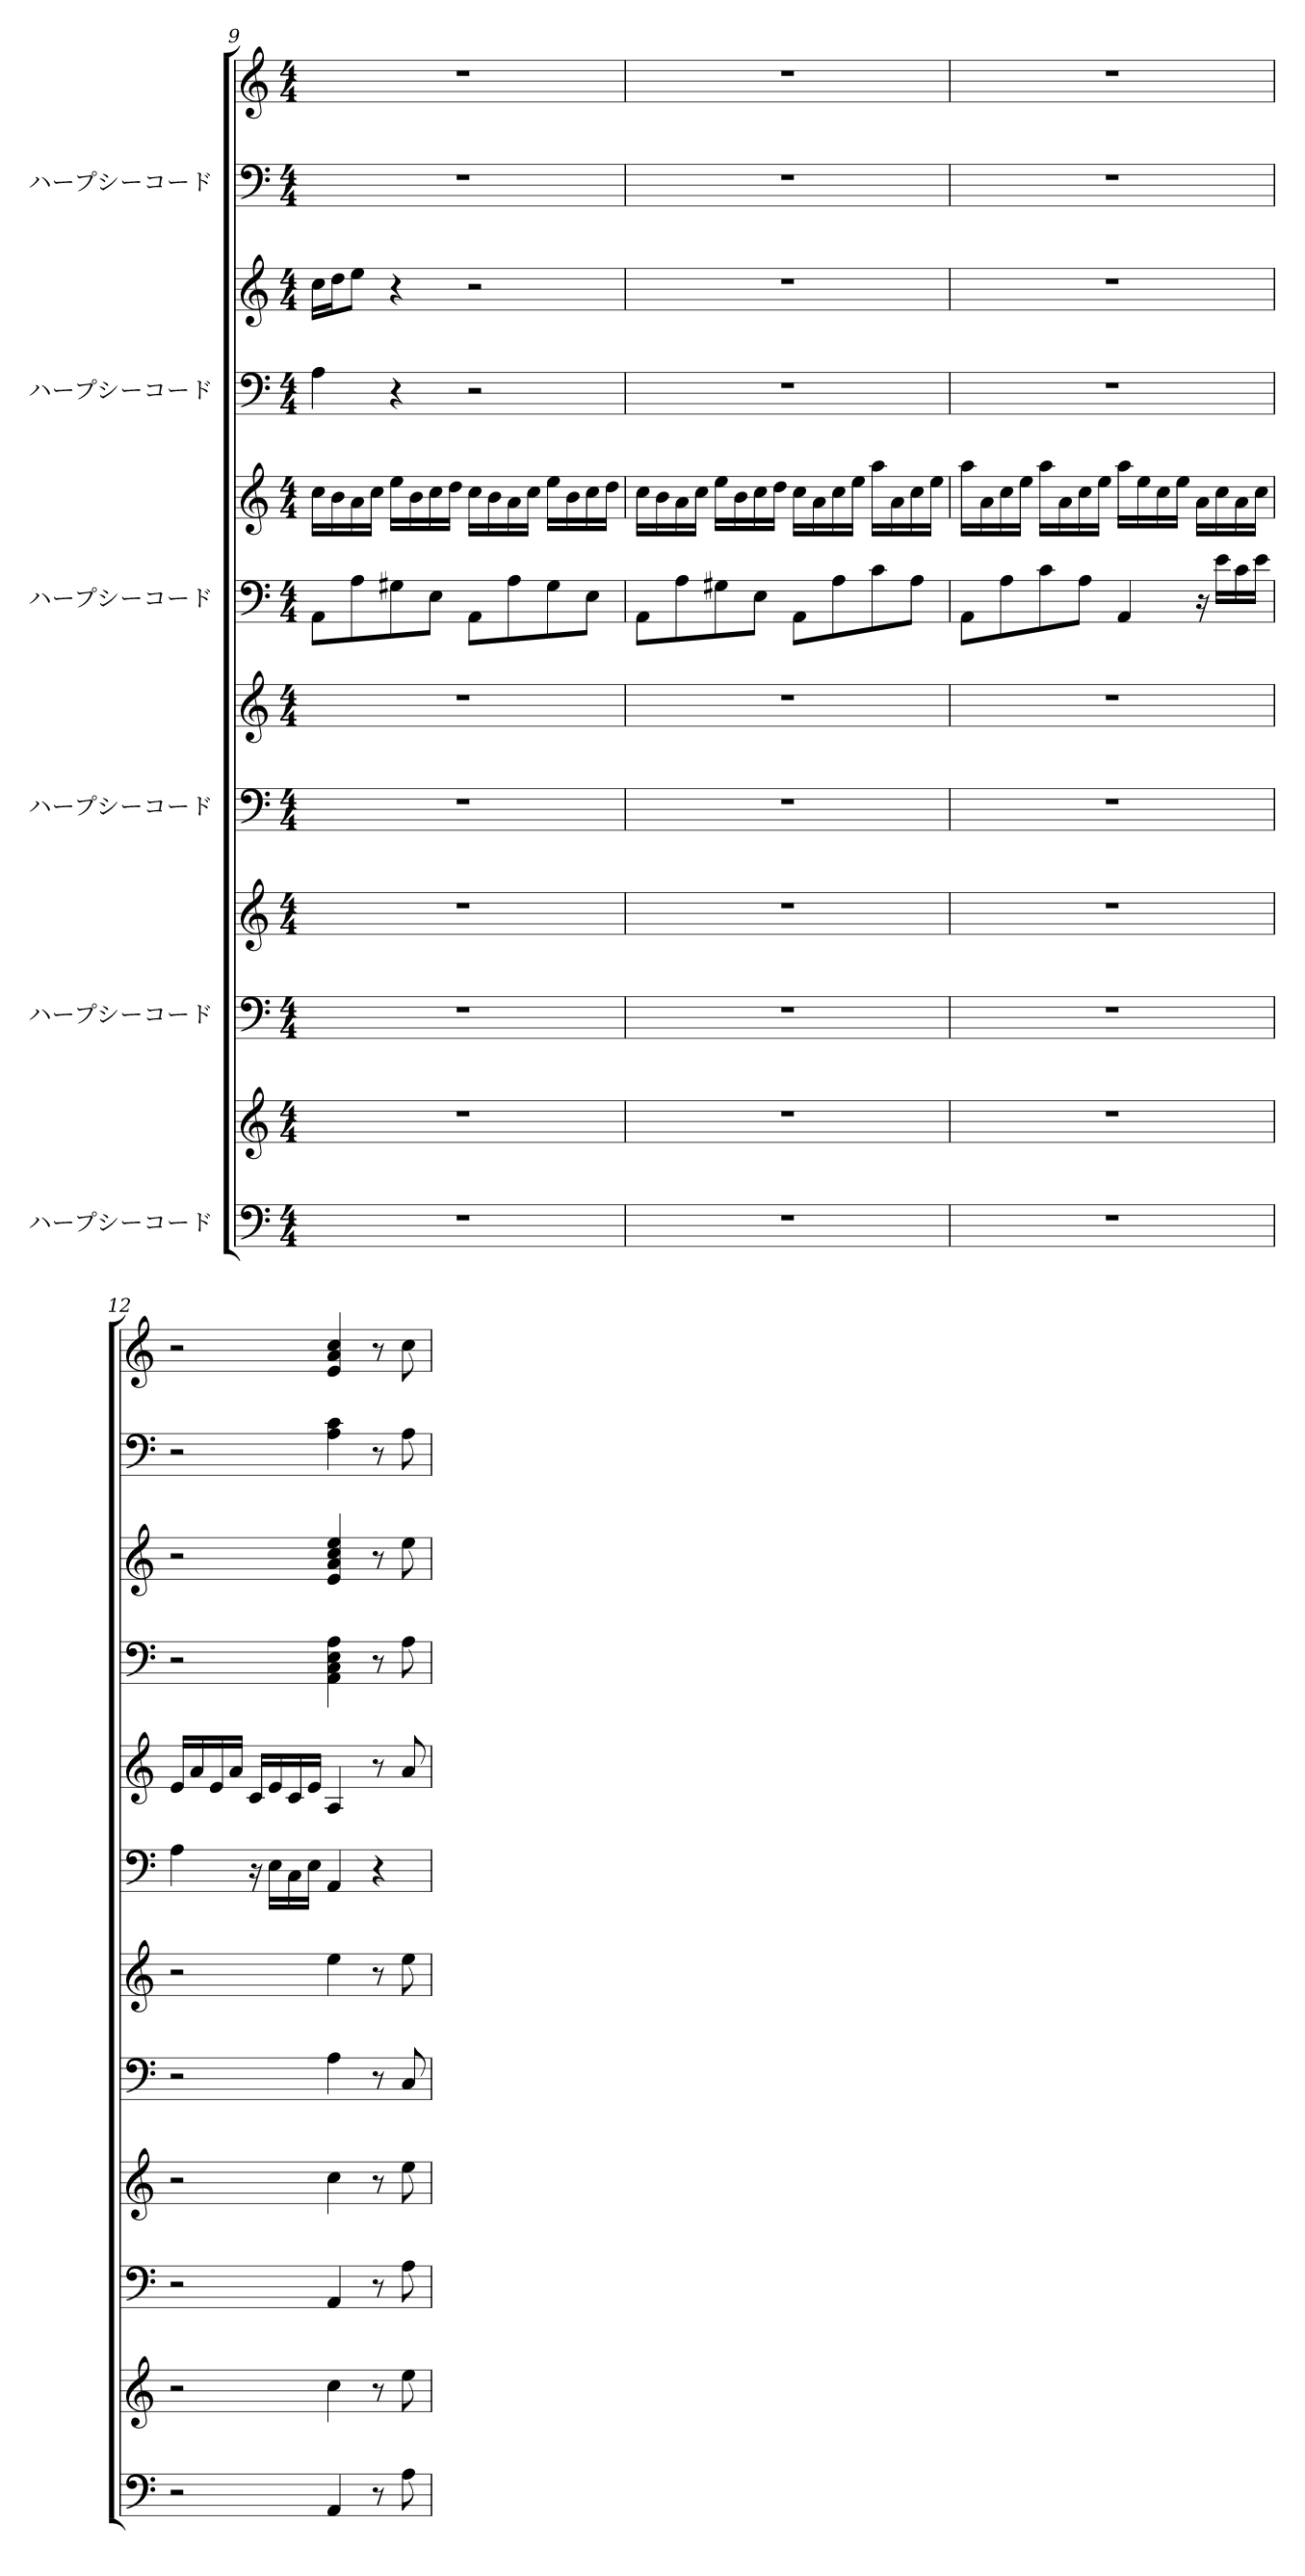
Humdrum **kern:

**kern	**kern	**kern	**kern	**kern	**kern	**kern	**kern	**kern	**kern	**kern	**kern
*part6	*part6	*part5	*part5	*part4	*part4	*part3	*part3	*part2	*part2	*part1	*part1
*staff12	*staff11	*staff10	*staff9	*staff8	*staff7	*staff6	*staff5	*staff4	*staff3	*staff2	*staff1
*I"ハープシーコード	*	*I"ハープシーコード	*	*I"ハープシーコード	*	*I"ハープシーコード	*	*I"ハープシーコード	*	*I"ハープシーコード	*
!!LO:PB:g=z
*clefF4	*clefG2	*clefF4	*clefG2	*clefF4	*clefG2	*clefF4	*clefG2	*clefF4	*clefG2	*clefF4	*clefG2
*k[]	*k[]	*k[]	*k[]	*k[]	*k[]	*k[]	*k[]	*k[]	*k[]	*k[]	*k[]
*M4/4	*M4/4	*M4/4	*M4/4	*M4/4	*M4/4	*M4/4	*M4/4	*M4/4	*M4/4	*M4/4	*M4/4
=9	=9	=9	=9	=9	=9	=9	=9	=9	=9	=9	=9
1r	1r	1r	1r	1r	1r	8AA\L	16cc\LL	4A\	16cc\LL	1r	1r
.	.	.	.	.	.	.	16b\	.	16dd\J	.	.
.	.	.	.	.	.	8A\	16a\	.	8ee\J	.	.
.	.	.	.	.	.	.	16cc\JJ	.	.	.	.
.	.	.	.	.	.	8G#X\	16ee\LL	4r	4r	.	.
.	.	.	.	.	.	.	16b\	.	.	.	.
.	.	.	.	.	.	8E\J	16cc\	.	.	.	.
.	.	.	.	.	.	.	16dd\JJ	.	.	.	.
.	.	.	.	.	.	8AA\L	16cc\LL	2r	2r	.	.
.	.	.	.	.	.	.	16b\	.	.	.	.
.	.	.	.	.	.	8A\	16a\	.	.	.	.
.	.	.	.	.	.	.	16cc\JJ	.	.	.	.
.	.	.	.	.	.	8G#\	16ee\LL	.	.	.	.
.	.	.	.	.	.	.	16b\	.	.	.	.
.	.	.	.	.	.	8E\J	16cc\	.	.	.	.
.	.	.	.	.	.	.	16dd\JJ	.	.	.	.
=10	=10	=10	=10	=10	=10	=10	=10	=10	=10	=10	=10
1r	1r	1r	1r	1r	1r	8AA\L	16cc\LL	1r	1r	1r	1r
.	.	.	.	.	.	.	16b\	.	.	.	.
.	.	.	.	.	.	8A\	16a\	.	.	.	.
.	.	.	.	.	.	.	16cc\JJ	.	.	.	.
.	.	.	.	.	.	8G#X\	16ee\LL	.	.	.	.
.	.	.	.	.	.	.	16b\	.	.	.	.
.	.	.	.	.	.	8E\J	16cc\	.	.	.	.
.	.	.	.	.	.	.	16dd\JJ	.	.	.	.
.	.	.	.	.	.	8AA\L	16cc\LL	.	.	.	.
.	.	.	.	.	.	.	16a\	.	.	.	.
.	.	.	.	.	.	8A\	16cc\	.	.	.	.
.	.	.	.	.	.	.	16ee\JJ	.	.	.	.
.	.	.	.	.	.	8c\	16aa\LL	.	.	.	.
.	.	.	.	.	.	.	16a\	.	.	.	.
.	.	.	.	.	.	8A\J	16cc\	.	.	.	.
.	.	.	.	.	.	.	16ee\JJ	.	.	.	.
!!LO:PB:g=z
=11	=11	=11	=11	=11	=11	=11	=11	=11	=11	=11	=11
1r	1r	1r	1r	1r	1r	8AA\L	16aa\LL	1r	1r	1r	1r
.	.	.	.	.	.	.	16a\	.	.	.	.
.	.	.	.	.	.	8A\	16cc\	.	.	.	.
.	.	.	.	.	.	.	16ee\JJ	.	.	.	.
.	.	.	.	.	.	8c\	16aa\LL	.	.	.	.
.	.	.	.	.	.	.	16a\	.	.	.	.
.	.	.	.	.	.	8A\J	16cc\	.	.	.	.
.	.	.	.	.	.	.	16ee\JJ	.	.	.	.
.	.	.	.	.	.	4AA/	16aa\LL	.	.	.	.
.	.	.	.	.	.	.	16ee\	.	.	.	.
.	.	.	.	.	.	.	16cc\	.	.	.	.
.	.	.	.	.	.	.	16ee\JJ	.	.	.	.
.	.	.	.	.	.	16r	16a\LL	.	.	.	.
.	.	.	.	.	.	16e\LL	16cc\	.	.	.	.
.	.	.	.	.	.	16c\	16a\	.	.	.	.
.	.	.	.	.	.	16e\JJ	16cc\JJ	.	.	.	.
=12	=12	=12	=12	=12	=12	=12	=12	=12	=12	=12	=12
2r	2r	2r	2r	2r	2r	4A\	16e/LL	2r	2r	2r	2r
.	.	.	.	.	.	.	16a/	.	.	.	.
.	.	.	.	.	.	.	16e/	.	.	.	.
.	.	.	.	.	.	.	16a/JJ	.	.	.	.
.	.	.	.	.	.	16r	16c/LL	.	.	.	.
.	.	.	.	.	.	16E\LL	16e/	.	.	.	.
.	.	.	.	.	.	16C\	16c/	.	.	.	.
.	.	.	.	.	.	16E\JJ	16e/JJ	.	.	.	.
4AA/	4cc\	4AA/	4cc\	4A\	4ee\	4AA/	4A/	4AA\ 4C\ 4E\ 4A\	4e/ 4a/ 4cc/ 4ee/	4A\ 4c\	4e/ 4a/ 4cc/
8r	8r	8r	8r	8r	8r	4r	8r	8r	8r	8r	8r
8A\	8ee\	8A\	8ee\	8C/	8ee\	.	8a/	8A\	8ee\	8A\	8cc\
=	=	=	=	=	=	=	=	=	=	=	=
*-	*-	*-	*-	*-	*-	*-	*-	*-	*-	*-	*-
